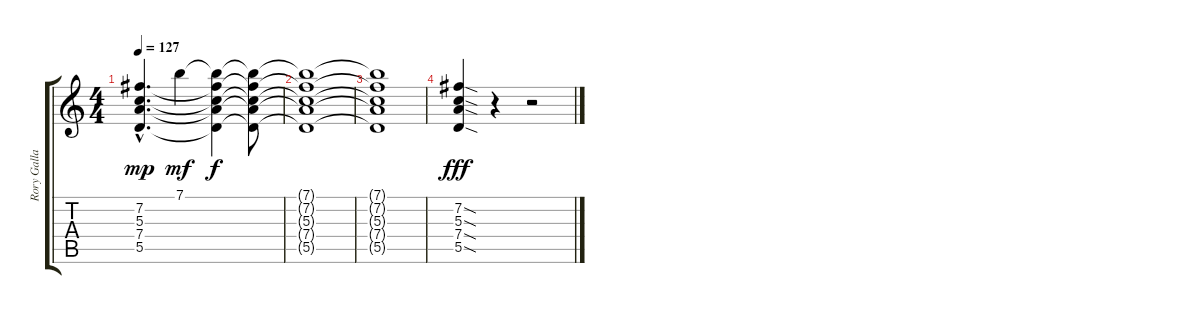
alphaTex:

\track ("Rory Gallagher" "Rory Galla") {instrument distortionguitar}
\staff {score tabs}
\tuning (E4 B3 G3 D3 A2 E2) {hide}
\ts (4 4)
\tempo 127
\clef g2
\ks c
(7.2{hac} 5.3{hac} 7.4{hac t} 5.5{hac t}).4{d dy mp volume 4} 7.1.4{dy mf} (7.1{t} 7.2{t} 5.3{t} 7.4{t} 5.5{t}).4{dy f} (7.1{t} 7.2{t} 5.3{t} 7.4{t} 5.5{t}).8 |
(7.1{t} 7.2{t} 5.3{t} 7.4{t} 5.5{t}).1 |
(7.1{t} 7.2{t} 5.3{t} 7.4{t} 5.5{t}).1 |
(7.2{sod} 5.3{sod} 7.4{sod} 5.5{sod}).4{dy fff} r.4 r.2
